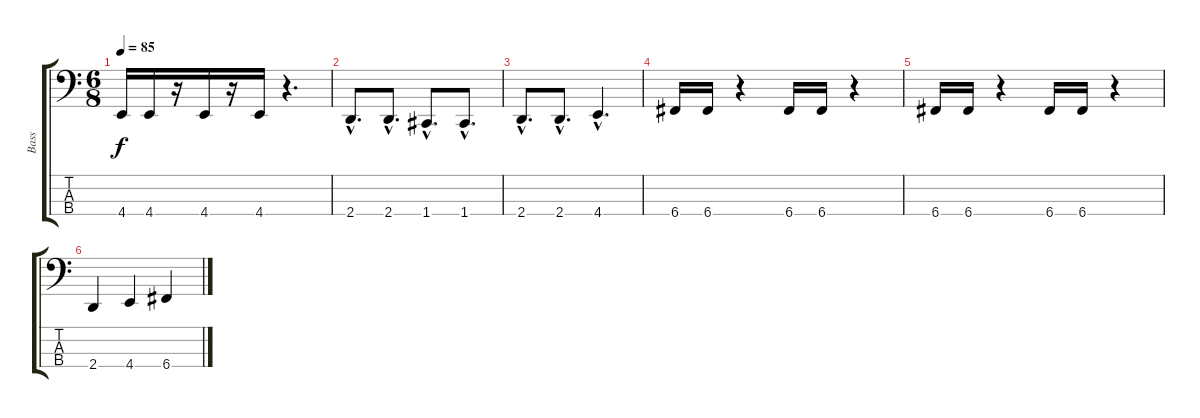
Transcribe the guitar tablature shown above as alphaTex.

\track ("Bass" "Bass") {instrument electricbassfinger}
\staff {score tabs}
\tuning (F2 C2 G1 C1) {hide}
\ts (6 8)
\tempo 85
\clef f4
\ks c
4.4.16{dy f} 4.4.16 r.16 4.4.16 r.16 4.4.16 r.4{d} |
2.4{hac}.8{d} 2.4{hac}.8{d} 1.4{hac}.8{d} 1.4{hac}.8{d} |
2.4{hac}.8{d} 2.4{hac}.8{d} 4.4{hac}.4{d} |
6.4.16 6.4.16 r.4 6.4.16 6.4.16 r.4 |
6.4.16 6.4.16 r.4 6.4.16 6.4.16 r.4 |
2.4.4 4.4.4 6.4.4
